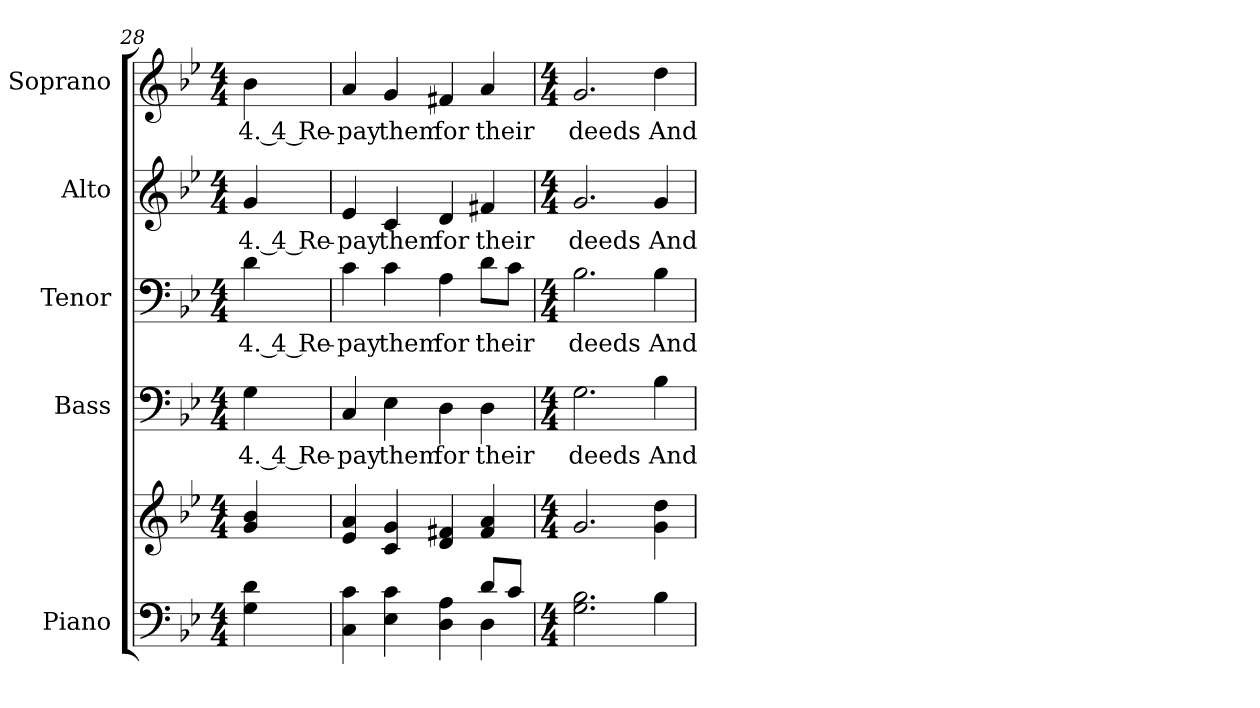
**kern	**kern	**kern	**text	**kern	**text	**kern	**text	**kern	**text
*part5	*part5	*part4	*part4	*part3	*part3	*part2	*part2	*part1	*part1
*staff6	*staff5	*staff4	*staff4	*staff3	*staff3	*staff2	*staff2	*staff1	*staff1
*I"Piano	*	*I"Bass	*	*I"Tenor	*	*I"Alto	*	*I"Soprano	*
*I'Pno.	*	*I'B.	*	*I'T.	*	*I'A.	*	*I'S.	*
!!LO:PB:g=z
*clefF4	*clefG2	*clefF4	*	*clefF4	*	*clefG2	*	*clefG2	*
*k[b-e-]	*k[b-e-]	*k[b-e-]	*	*k[b-e-]	*	*k[b-e-]	*	*k[b-e-]	*
*B-:	*B-:	*B-:	*	*B-:	*	*B-:	*	*B-:	*
*M4/4	*M4/4	*M4/4	*	*M4/4	*	*M4/4	*	*M4/4	*
=28	=28	=28	=28	=28	=28	=28	=28	=28	=28
!	!	!	!LO:LY:b:color=#000000	!	!	!	!	!	!
!	!	!	!	!	!LO:LY:b:color=#000000	!	!	!	!
!	!	!	!	!	!	!	!LO:LY:b:color=#000000	!	!
!	!	!	!	!	!	!	!	!	!LO:LY:b:color=#000000
4Gi\ 4di	4gi/ 4b-i	4Gi\	4. 4 Re-	4di\	4. 4 Re-	4gi/	4. 4 Re-	4b-i\	4. 4 Re-
=29	=29	=29	=29	=29	=29	=29	=29	=29	=29
*^	*	*	*	*	*	*	*	*	*
!	!	!	!	!LO:LY:b:color=#000000	!	!	!	!	!	!
!	!	!	!	!	!	!LO:LY:b:color=#000000	!	!	!	!
!	!	!	!	!	!	!	!	!LO:LY:b:color=#000000	!	!
!	!	!	!	!	!	!	!	!	!	!LO:LY:b:color=#000000
4Ci\ 4ci	2ryy	4e-i/ 4ai	4Ci/	-pay	4ci\	-pay	4e-i/	-pay	4ai/	-pay
!	!	!	!	!LO:LY:b:color=#000000	!	!	!	!	!	!
!	!	!	!	!	!	!LO:LY:b:color=#000000	!	!	!	!
!	!	!	!	!	!	!	!	!LO:LY:b:color=#000000	!	!
!	!	!	!	!	!	!	!	!	!	!LO:LY:b:color=#000000
4E-i\ 4ci	.	4ci/ 4gi	4E-i\	them	4ci\	them	4ci/	them	4gi/	them
!	!	!	!	!LO:LY:b:color=#000000	!	!	!	!	!	!
!	!	!	!	!	!	!LO:LY:b:color=#000000	!	!	!	!
!	!	!	!	!	!	!	!	!LO:LY:b:color=#000000	!	!
!	!	!	!	!	!	!	!	!	!	!LO:LY:b:color=#000000
4Di\ 4Ai	4ryy	4di/ 4f#Xi	4Di\	for	4Ai\	for	4di/	for	4f#Xi/	for
!	!	!	!	!LO:LY:b:color=#000000	!	!	!	!	!	!
!	!	!	!	!	!	!LO:LY:b:color=#000000	!	!	!	!
!	!	!	!	!	!	!	!	!LO:LY:b:color=#000000	!	!
!	!	!	!	!	!	!	!	!	!	!LO:LY:b:color=#000000
8di/L	4Di\	4f#i/ 4ai	4Di\	their	8di\L	their	4f#Xi/	their	4ai/	their
8ci/J	.	.	.	.	8ci\J	.	.	.	.	.
*v	*v	*	*	*	*	*	*	*	*	*
=30	=30	=30	=30	=30	=30	=30	=30	=30	=30
*M4/4	*M4/4	*M4/4	*	*M4/4	*	*M4/4	*	*M4/4	*
!	!	!	!LO:LY:b:color=#000000	!	!	!	!	!	!
!	!	!	!	!	!LO:LY:b:color=#000000	!	!	!	!
!	!	!	!	!	!	!	!LO:LY:b:color=#000000	!	!
!	!	!	!	!	!	!	!	!	!LO:LY:b:color=#000000
2.Gi\ 2.B-i	2.gi/	2.Gi\	deeds	2.B-i\	deeds	2.gi/	deeds	2.gi/	deeds
!	!	!	!LO:LY:b:color=#000000	!	!	!	!	!	!
!	!	!	!	!	!LO:LY:b:color=#000000	!	!	!	!
!	!	!	!	!	!	!	!LO:LY:b:color=#000000	!	!
!	!	!	!	!	!	!	!	!	!LO:LY:b:color=#000000
4B-i\	4gi\ 4ddi	4B-i\	And	4B-i\	And	4gi/	And	4ddi\	And
=	=	=	=	=	=	=	=	=	=
*-	*-	*-	*-	*-	*-	*-	*-	*-	*-
